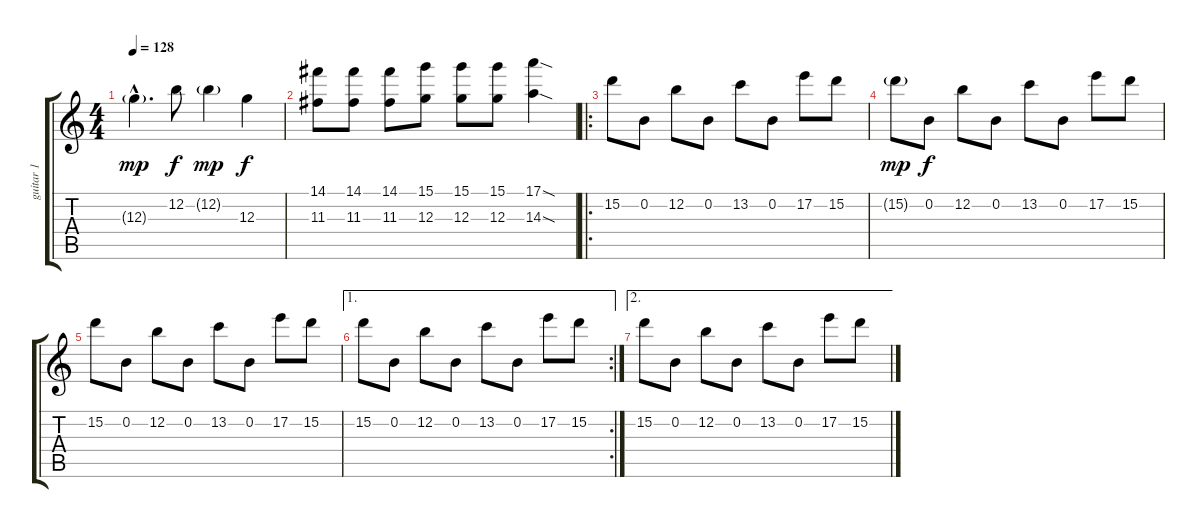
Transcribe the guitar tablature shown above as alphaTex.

\track ("guitar 1" "guitar 1") {instrument distortionguitar}
\staff {score tabs}
\tuning (E4 B3 G3 D3 A2 E2) {hide}
\ts (4 4)
\tempo 128
\clef g2
\ks c
12.3{g hac}.4{d dy mp} 12.2.8{dy f} 12.2{g}.4{dy mp} 12.3.4{dy f} |
(14.1 11.3).8 (14.1 11.3).8 (14.1 11.3).8 (15.1 12.3).8 (15.1 12.3).8 (15.1 12.3).8 (17.1{sod} 14.3{sod}).4 |
\ro
15.2.8 0.2.8 12.2.8 0.2.8 13.2.8 0.2.8 17.2.8 15.2.8 |
15.2{g}.8{dy mp} 0.2.8{dy f} 12.2.8 0.2.8 13.2.8 0.2.8 17.2.8 15.2.8 |
15.2.8 0.2.8 12.2.8 0.2.8 13.2.8 0.2.8 17.2.8 15.2.8 |
\ae 1
\rc 2
15.2.8 0.2.8 12.2.8 0.2.8 13.2.8 0.2.8 17.2.8 15.2.8 |
\ae 2
15.2.8 0.2.8 12.2.8 0.2.8 13.2.8 0.2.8 17.2.8 15.2.8
